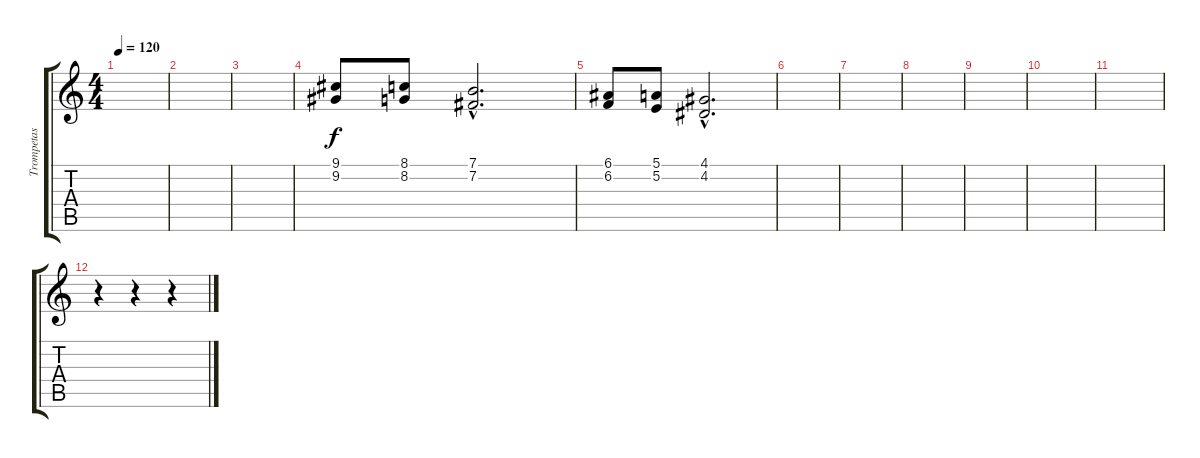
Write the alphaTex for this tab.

\track ("Trompetas" "Trompetas") {instrument brasssection}
\staff {score tabs}
\tuning (E4 B3 G3 D3 A2 E2) {hide}
\ts (4 4)
\tempo 120
\clef g2
\ks c
|
|
|
(9.1 9.2).8 (8.1 8.2).8 (7.1{hac} 7.2{hac}).2{d} |
(6.1 6.2).8 (5.1 5.2).8 (4.1{hac} 4.2{hac}).2{d} |
|
|
|
|
|
|
r.4 r.4 r.4
